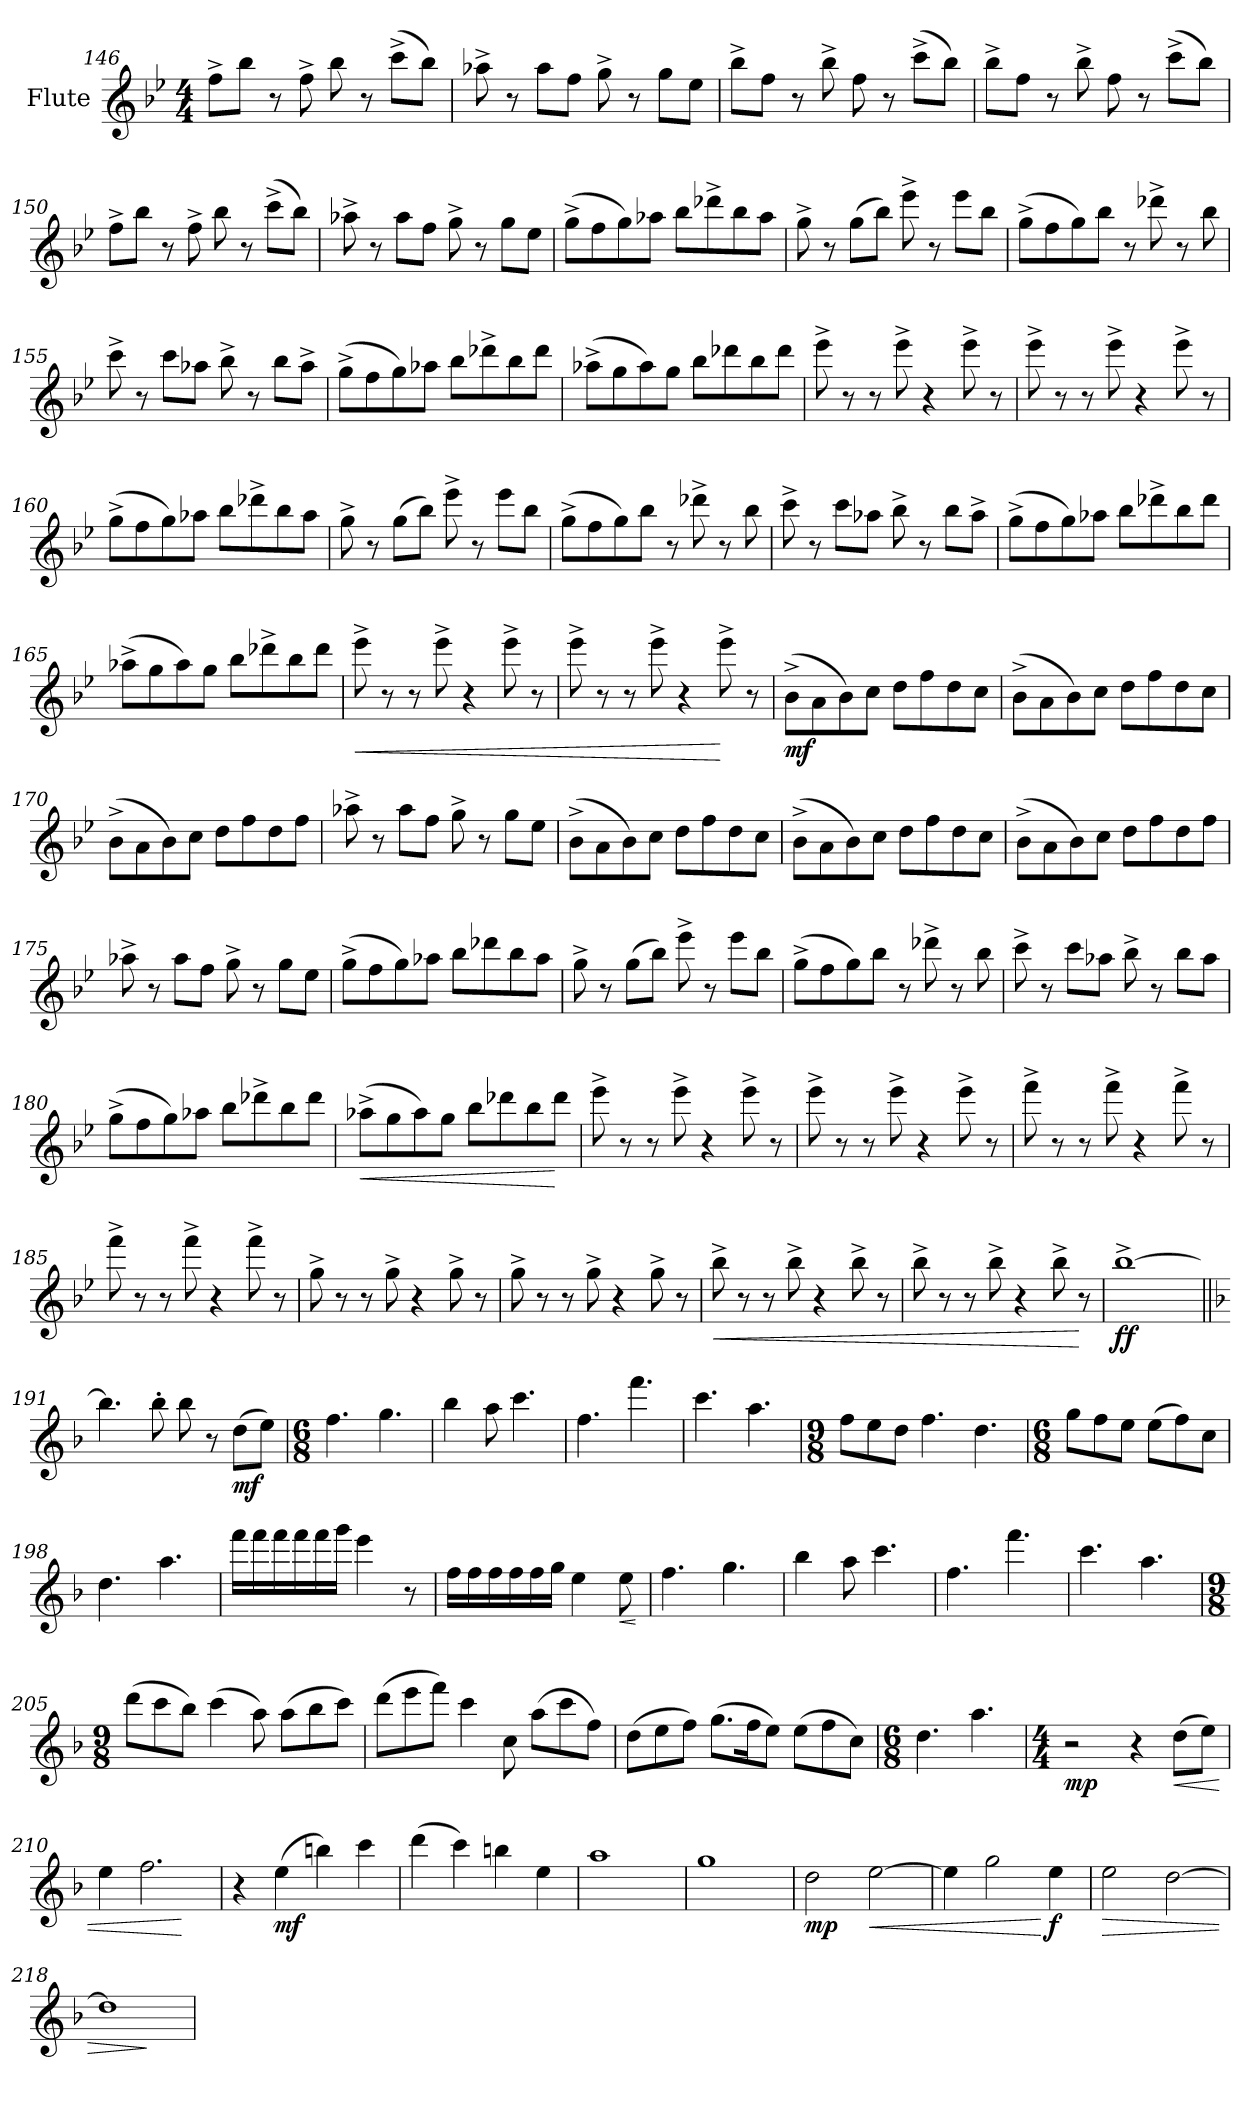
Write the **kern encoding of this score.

**kern	**dynam
*part1	*part1
*staff1	*staff1
*I"Flute	*
*I'Fl.	*
*clefG2	*
*k[b-e-]	*
*M4/4	*
=146	=146
8ff^\L	.
8bb-\J	.
8r	.
8ff^\	.
8bb-\	.
8r	.
(8ccc^\L	.
8bb-\J)	.
=147	=147
8aa-X^\	.
8r	.
8aa-\L	.
8ff\J	.
8gg^\	.
8r	.
8gg\L	.
8ee-\J	.
=148	=148
8bb-^\L	.
8ff\J	.
8r	.
8bb-^\	.
8ff\	.
8r	.
(8ccc^\L	.
8bb-\J)	.
=149	=149
8bb-^\L	.
8ff\J	.
8r	.
8bb-^\	.
8ff\	.
8r	.
(8ccc^\L	.
8bb-\J)	.
!!LO:LB:g=z
=150	=150
8ff^\L	.
8bb-\J	.
8r	.
8ff^\	.
8bb-\	.
8r	.
(8ccc^\L	.
8bb-\J)	.
=151	=151
8aa-X^\	.
8r	.
8aa-\L	.
8ff\J	.
8gg^\	.
8r	.
8gg\L	.
8ee-\J	.
=152	=152
(8gg^\L	.
8ff\	.
8gg\)	.
8aa-X\J	.
8bb-\L	.
8ddd-X^\	.
8bb-\	.
8aa-\J	.
=153	=153
8gg^\	.
8r	.
(8gg\L	.
8bb-\J)	.
8eee-^\	.
8r	.
8eee-\L	.
8bb-\J	.
!!LO:LB:g=z
=154	=154
(8gg^\L	.
8ff\	.
8gg\)	.
8bb-\J	.
8r	.
8ddd-X^\	.
8r	.
8bb-\	.
=155	=155
8ccc^\	.
8r	.
8ccc\L	.
8aa-X\J	.
8bb-^\	.
8r	.
8bb-\L	.
8aa-^\J	.
=156	=156
(8gg^\L	.
8ff\	.
8gg\)	.
8aa-X\J	.
8bb-\L	.
8ddd-X^\	.
8bb-\	.
8ddd-\J	.
=157	=157
(8aa-X^\L	.
8gg\	.
8aa-\)	.
8gg\J	.
8bb-\L	.
8ddd-X\	.
8bb-\	.
8ddd-\J	.
!!LO:PB:g=z
=158	=158
8eee-^\	.
8r	.
8r	.
8eee-^\	.
4r	.
8eee-^\	.
8r	.
=159	=159
8eee-^\	.
8r	.
8r	.
8eee-^\	.
4r	.
8eee-^\	.
8r	.
=160	=160
(8gg^\L	.
8ff\	.
8gg\)	.
8aa-X\J	.
8bb-\L	.
8ddd-X^\	.
8bb-\	.
8aa-\J	.
=161	=161
8gg^\	.
8r	.
(8gg\L	.
8bb-\J)	.
8eee-^\	.
8r	.
8eee-\L	.
8bb-\J	.
=162	=162
(8gg^\L	.
8ff\	.
8gg\)	.
8bb-\J	.
8r	.
8ddd-X^\	.
8r	.
8bb-\	.
!!LO:LB:g=z
=163	=163
8ccc^\	.
8r	.
8ccc\L	.
8aa-X\J	.
8bb-^\	.
8r	.
8bb-\L	.
8aa-^\J	.
=164	=164
(8gg^\L	.
8ff\	.
8gg\)	.
8aa-X\J	.
8bb-\L	.
8ddd-X^\	.
8bb-\	.
8ddd-\J	.
=165	=165
(8aa-X^\L	.
8gg\	.
8aa-\)	.
8gg\J	.
8bb-\L	.
8ddd-X^\	.
8bb-\	.
8ddd-\J	.
=166	=166
!	!LO:HP:b
8eee-^\	<
8r	.
8r	.
8eee-^\	.
4r	.
8eee-^\	.
8r	.
!!LO:LB:g=z
=167	=167
8eee-^\	.
8r	.
8r	.
8eee-^\	.
4r	.
8eee-^\	[
8r	.
=168	=168
!	!LO:DY:b
(8b-^\L	mf
8a\	.
8b-\)	.
8cc\J	.
8dd\L	.
8ff\	.
8dd\	.
8cc\J	.
=169	=169
(8b-^\L	.
8a\	.
8b-\)	.
8cc\J	.
8dd\L	.
8ff\	.
8dd\	.
8cc\J	.
=170	=170
(8b-^\L	.
8a\	.
8b-\)	.
8cc\J	.
8dd\L	.
8ff\	.
8dd\	.
8ff\J	.
=171	=171
8aa-X^\	.
8r	.
8aa-\L	.
8ff\J	.
8gg^\	.
8r	.
8gg\L	.
8ee-\J	.
!!LO:LB:g=z
=172	=172
(8b-^\L	.
8a\	.
8b-\)	.
8cc\J	.
8dd\L	.
8ff\	.
8dd\	.
8cc\J	.
=173	=173
(8b-^\L	.
8a\	.
8b-\)	.
8cc\J	.
8dd\L	.
8ff\	.
8dd\	.
8cc\J	.
=174	=174
(8b-^\L	.
8a\	.
8b-\)	.
8cc\J	.
8dd\L	.
8ff\	.
8dd\	.
8ff\J	.
=175	=175
8aa-X^\	.
8r	.
8aa-\L	.
8ff\J	.
8gg^\	.
8r	.
8gg\L	.
8ee-\J	.
!!LO:LB:g=z
=176	=176
(8gg^\L	.
8ff\	.
8gg\)	.
8aa-X\J	.
8bb-\L	.
8ddd-X\	.
8bb-\	.
8aa-\J	.
=177	=177
8gg^\	.
8r	.
(8gg\L	.
8bb-\J)	.
8eee-^\	.
8r	.
8eee-\L	.
8bb-\J	.
=178	=178
(8gg^\L	.
8ff\	.
8gg\)	.
8bb-\J	.
8r	.
8ddd-X^\	.
8r	.
8bb-\	.
=179	=179
8ccc^\	.
8r	.
8ccc\L	.
8aa-X\J	.
8bb-^\	.
8r	.
8bb-\L	.
8aa-\J	.
!!LO:LB:g=z
=180	=180
(8gg^\L	.
8ff\	.
8gg\)	.
8aa-X\J	.
8bb-\L	.
8ddd-X^\	.
8bb-\	.
8ddd-\J	.
=181	=181
!	!LO:HP:b
(8aa-X^\L	<
8gg\	.
8aa-\)	.
8gg\J	.
8bb-\L	.
8ddd-X\	.
8bb-\	.
8ddd-\J	[
=182	=182
8eee-^\	.
8r	.
8r	.
8eee-^\	.
4r	.
8eee-^\	.
8r	.
=183	=183
8eee-^\	.
8r	.
8r	.
8eee-^\	.
4r	.
8eee-^\	.
8r	.
=184	=184
8fff^\	.
8r	.
8r	.
8fff^\	.
4r	.
8fff^\	.
8r	.
!!LO:LB:g=z
=185	=185
8fff^\	.
8r	.
8r	.
8fff^\	.
4r	.
8fff^\	.
8r	.
=186	=186
8gg^\	.
8r	.
8r	.
8gg^\	.
4r	.
8gg^\	.
8r	.
=187	=187
8gg^\	.
8r	.
8r	.
8gg^\	.
4r	.
8gg^\	.
8r	.
=188	=188
!	!LO:HP:b
8bb-^\	<
8r	.
8r	.
8bb-^\	.
4r	.
8bb-^\	.
8r	.
=189	=189
8bb-^\	.
8r	.
8r	.
8bb-^\	.
4r	.
8bb-^\	.
8r	[
=190	=190
!	!LO:DY:b
[1bb-^	ff
!!LO:LB:g=z
=191||	=191||
*k[b-]	*
4.bb-\]	.
8bb-'\	.
8bb-\	.
8r	.
!	!LO:DY:b
(8dd\L	mf
8ee\J)	.
=192	=192
*M6/8	*
4.ff\	.
4.gg\	.
=193	=193
4bb-\	.
8aa\	.
4.ccc\	.
=194	=194
4.ff\	.
4.fff\	.
=195	=195
4.ccc\	.
4.aa\	.
=196	=196
*M9/8	*
8ff\L	.
8ee\	.
8dd\J	.
4.ff\	.
4.dd\	.
=197	=197
*M6/8	*
8gg\L	.
8ff\	.
8ee\J	.
(8ee\L	.
8ff\)	.
8cc\J	.
!!LO:LB:g=z
=198	=198
4.dd\	.
4.aa\	.
=199	=199
16fff\LL	.
16fff\	.
16fff\	.
16fff\	.
16fff\	.
16ggg\JJ	.
4eee\	.
8r	.
=200	=200
16ff\LL	.
16ff\	.
16ff\	.
16ff\	.
16ff\	.
16gg\JJ	.
4ee\	.
!	!LO:HP:b
8ee\	<
.	[
=201	=201
4.ff\	.
4.gg\	.
=202	=202
4bb-\	.
8aa\	.
4.ccc\	.
=203	=203
4.ff\	.
4.fff\	.
=204	=204
4.ccc\	.
4.aa\	.
!!LO:LB:g=z
=205	=205
*M9/8	*
(8ddd\L	.
8ccc\	.
8bb-\J)	.
(4ccc\	.
8aa\)	.
(8aa\L	.
8bb-\	.
8ccc\J)	.
=206	=206
(8ddd\L	.
8eee\	.
8fff\J)	.
4ccc\	.
8cc\	.
(8aa\L	.
8ccc\	.
8ff\J)	.
=207	=207
(8dd\L	.
8ee\	.
8ff\J)	.
(8.gg\L	.
16ff\K	.
8ee\J)	.
(8ee\L	.
8ff\	.
8cc\J)	.
=208	=208
*M6/8	*
4.dd\	.
4.aa\	.
=209	=209
*M4/4	*
*MM76	*
!	!LO:DY:b
2r	mp
4r	.
!	!LO:HP:b
(8dd\L	<
8ee\J)	.
!!LO:LB:g=z
=210	=210
4ee\	.
2.ff\	.
.	[
=211	=211
4r	.
!	!LO:DY:b
(4ee\	mf
4bbn\)	.
4ccc\	.
=212	=212
(4ddd\	.
4ccc\)	.
4bbn\	.
4ee\	.
=213	=213
1aa	.
=214	=214
1gg	.
=215	=215
!	!LO:DY:b
2dd\	mp
!	!LO:HP:b
[2ee\	<
=216	=216
4ee\]	.
2gg\	.
!	!LO:DY:n=1:b
4ee\	[ f
=217	=217
!	!LO:HP:b
2ee\	>
[2dd\	.
=218	=218
1dd]	.
.	]
=	=
*-	*-
